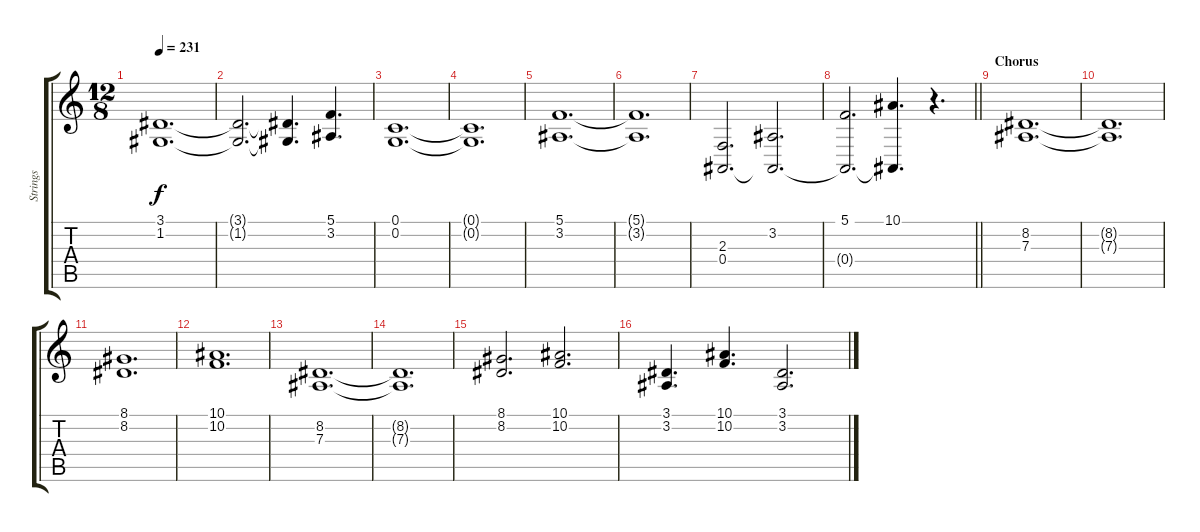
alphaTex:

\track ("Strings" "Strings") {instrument stringensemble1}
\staff {score tabs}
\tuning (C4 G3 Eb3 Bb2 F2 C2) {hide}
\ts (12 8)
\tempo 231
\clef g2
\ks c
(3.1 1.2).1{d dy f} |
(3.1{t} 1.2{t}).2{d} (3.1{t} 1.2{t}).4{d} (5.1 3.2).4{d} |
(0.1 0.2).1{d} |
(0.1{t} 0.2{t}).1{d} |
(5.1 3.2).1{d} |
(5.1{t} 3.2{t}).1{d} |
(2.3 0.4).2{d} (3.2 0.4{t}).2{d} |
\barLineRight lightlight
(5.1 0.4{t}).2{d} (10.1 0.4{t}).4{d} r.4{d} |
\section ("" "Chorus")
(8.2 7.3).1{d} |
(8.2{t} 7.3{t}).1{d} |
(8.1 8.2).1{d} |
(10.1 10.2).1{d} |
(8.2 7.3).1{d} |
(8.2{t} 7.3{t}).1{d} |
(8.1 8.2).2{d} (10.1 10.2).2{d} |
(3.1 3.2).4{d} (10.1 10.2).4{d} (3.1 3.2).2{d}
